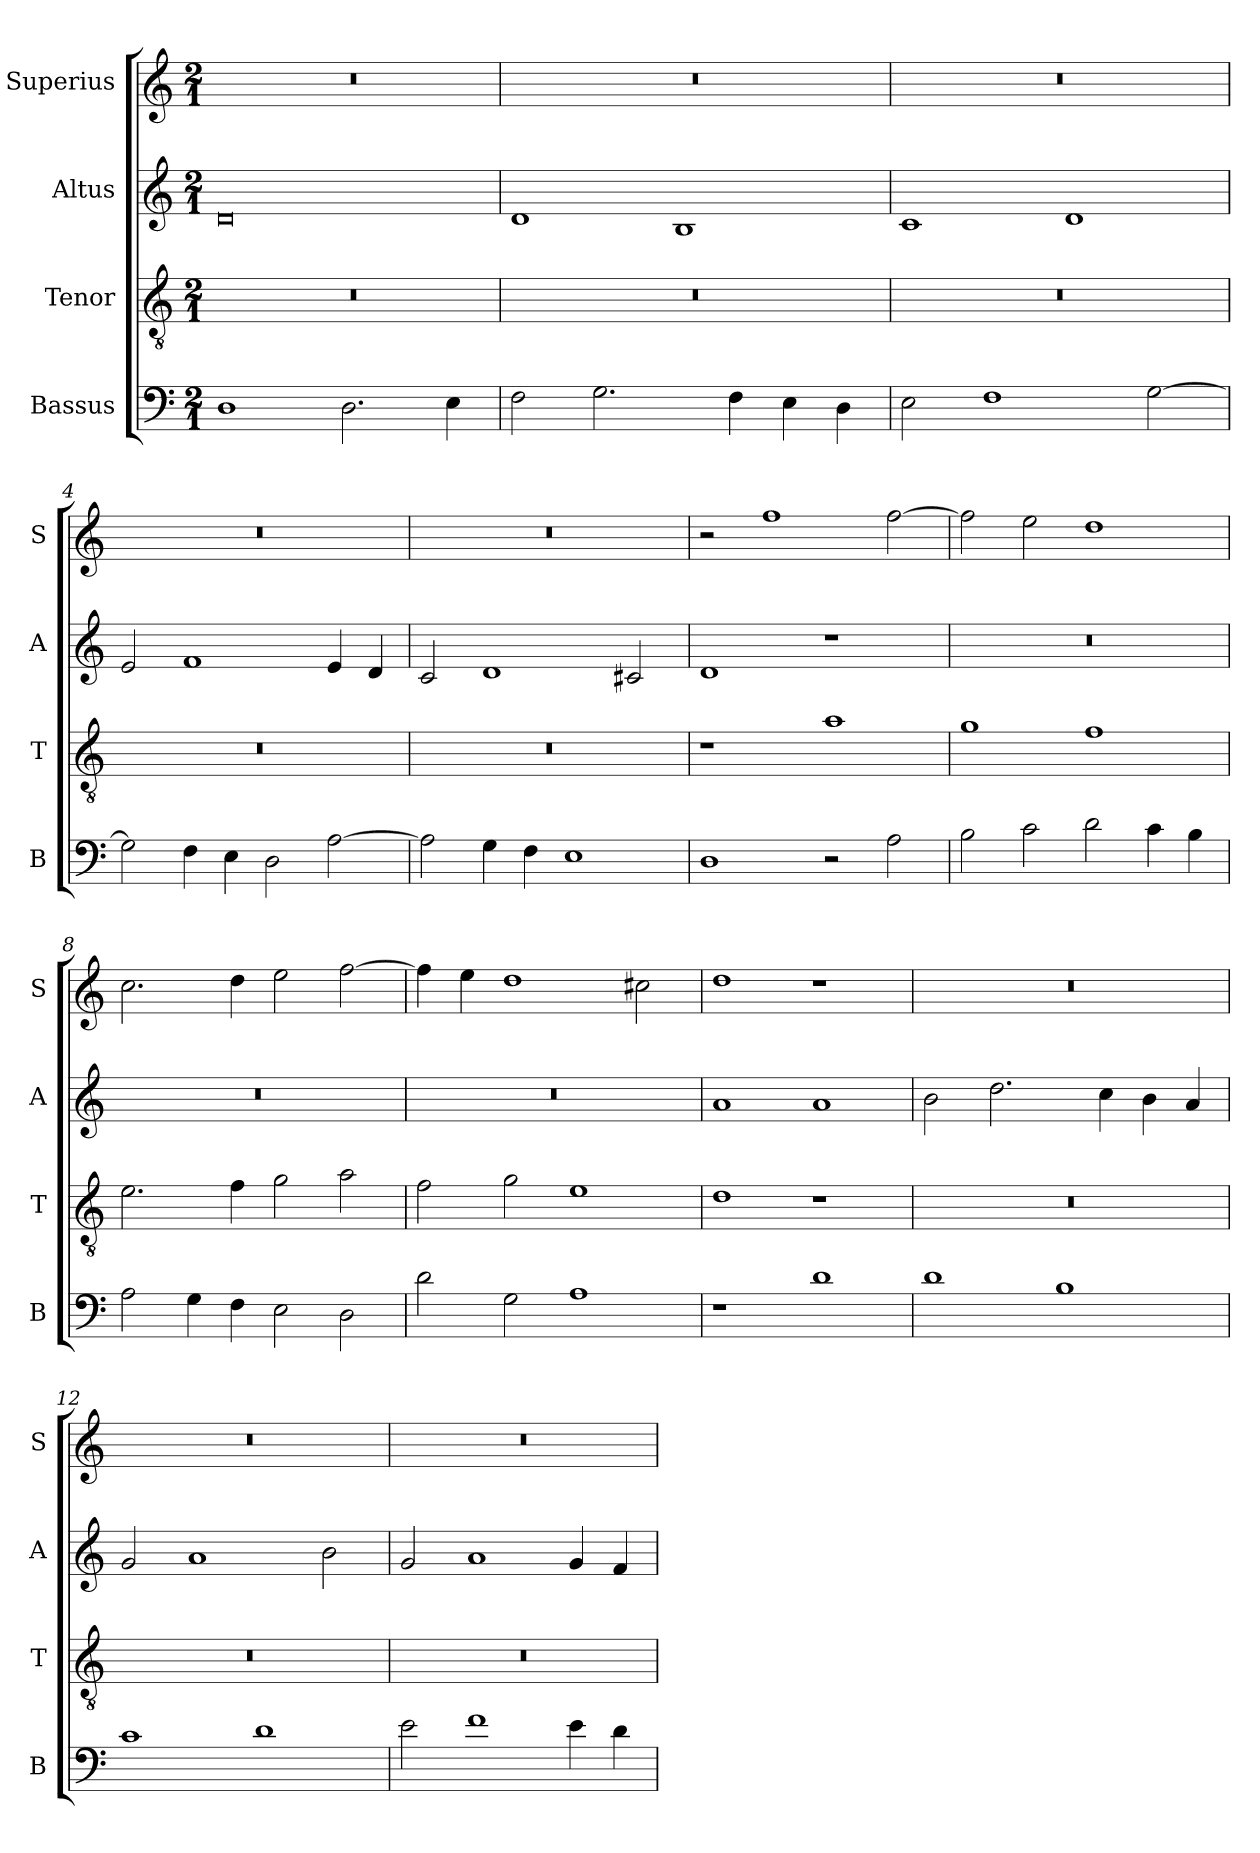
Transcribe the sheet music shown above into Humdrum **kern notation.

**kern	**kern	**kern	**kern
*part4	*part3	*part2	*part1
*staff4	*staff3	*staff2	*staff1
*I"Bassus	*I"Tenor	*I"Altus	*I"Superius
*I'B	*I'T	*I'A	*I'S
*clefF4	*clefGv2	*clefG2	*clefG2
*k[]	*k[]	*k[]	*k[]
*M2/1	*M2/1	*M2/1	*M2/1
=1	=1	=1	=1
1D	0r	0d	0r
2.D\	.	.	.
4E\	.	.	.
=2	=2	=2	=2
2F\	0r	1d	0r
2.G\	.	.	.
.	.	1B	.
4F\	.	.	.
4E\	.	.	.
4D\	.	.	.
=3	=3	=3	=3
2E\	0r	1c	0r
1F	.	.	.
.	.	1d	.
[2G\	.	.	.
=4	=4	=4	=4
2G\]	0r	2e/	0r
4F\	.	1f	.
4E\	.	.	.
2D\	.	.	.
[2A\	.	4e/	.
.	.	4d/	.
=5	=5	=5	=5
2A\]	0r	2c/	0r
4G\	.	1d	.
4F\	.	.	.
1E	.	.	.
.	.	2c#X/	.
=6	=6	=6	=6
1D	1r	1d	2r
.	.	.	1ff
2r	1a	1r	.
2A\	.	.	[2ff\
=7	=7	=7	=7
2B\	1g	0r	2ff\]
2c\	.	.	2ee\
2d\	1f	.	1dd
4c\	.	.	.
4B\	.	.	.
=8	=8	=8	=8
2A\	2.e\	0r	2.cc\
4G\	.	.	.
4F\	4f\	.	4dd\
2E\	2g\	.	2ee\
2D\	2a\	.	[2ff\
=9	=9	=9	=9
2d\	2f\	0r	4ff\]
.	.	.	4ee\
2G\	2g\	.	1dd
1A	1e	.	.
.	.	.	2cc#X\
=10	=10	=10	=10
1r	1d	1a	1dd
1d	1r	1a	1r
=11	=11	=11	=11
1d	0r	2b\	0r
.	.	2.dd\	.
1B	.	.	.
.	.	4cc\	.
.	.	4b\	.
.	.	4a/	.
=12	=12	=12	=12
1c	0r	2g/	0r
.	.	1a	.
1d	.	.	.
.	.	2b\	.
=13	=13	=13	=13
2e\	0r	2g/	0r
1f	.	1a	.
4e\	.	4g/	.
4d\	.	4f/	.
=	=	=	=
*-	*-	*-	*-
